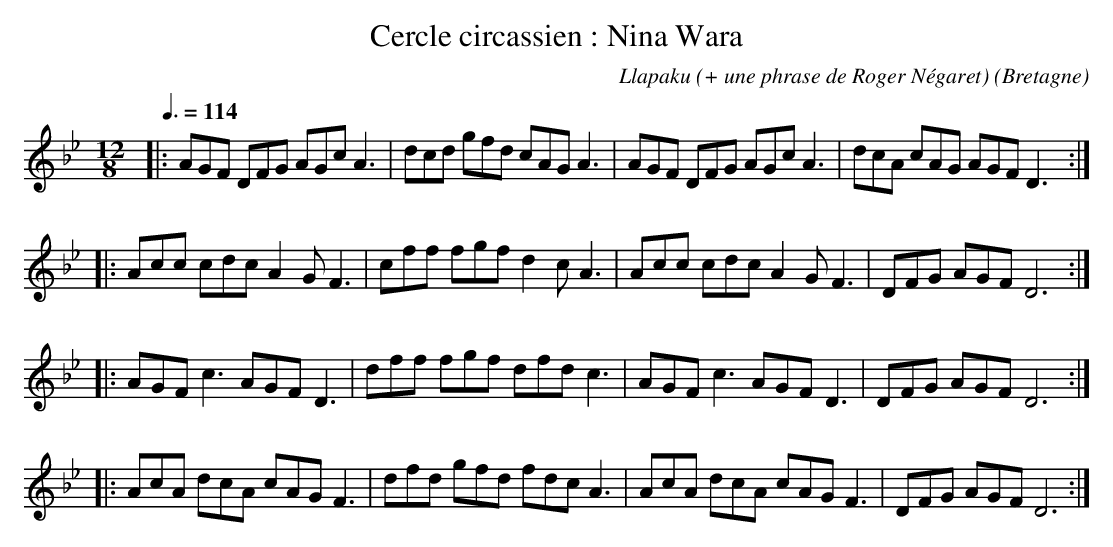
X:1
T:Cercle circassien : Nina Wara
C:Llapaku (+ une phrase de Roger Négaret)
O:Bretagne
M:12/8
L:1/8
Q:3/8=114
K:Bb
|: AGF DFG AGc A3 | dcd gfd cAG A3 | AGF DFG AGc A3 | dcA cAG AGF D3 :|
|: Acc cdc A2G F3 | cff fgf d2c A3 | Acc cdc A2G F3 | DFG AGF D6 :|
|: AGF c3 AGF D3 | dff fgf dfd c3 | AGF c3 AGF D3 | DFG AGF D6 :|
|: AcA dcA cAG F3 | dfd gfd fdc A3 | AcA dcA cAG F3 | DFG AGF D6 :|
